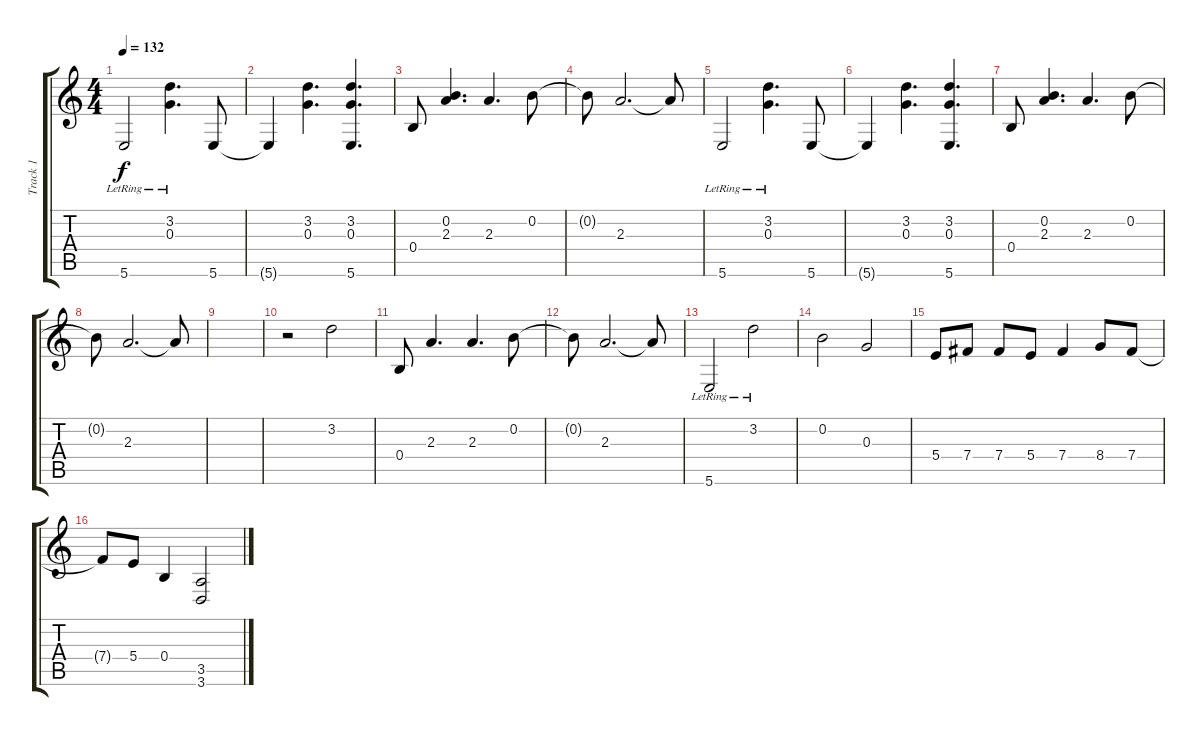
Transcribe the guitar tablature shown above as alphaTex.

\track ("Track 1" "Track 1") {instrument electricguitarjazz}
\staff {score tabs}
\tuning (E4 B3 G3 B2 Gb2 B1) {hide}
\ts (4 4)
\tempo 132
\clef g2
\ks c
5.6{lr}.2{dy f instrument overdrivenguitar} (3.2{lr} 0.3{lr}).4{d} 5.6.8 |
5.6{t}.4 (3.2 0.3).4{d} (3.2 0.3 5.6).4{d} |
0.4.8 (0.2 2.3).4{d} 2.3.4{d} 0.2.8 |
0.2{t}.8 2.3.2{d} 2.3{t}.8 |
5.6{lr}.2 (3.2{lr} 0.3{lr}).4{d} 5.6.8 |
5.6{t}.4 (3.2 0.3).4{d} (3.2 0.3 5.6).4{d} |
0.4.8 (0.2 2.3).4{d} 2.3.4{d} 0.2.8 |
0.2{t}.8 2.3.2{d} 2.3{t}.8 |
|
r.2 3.2.2 |
0.4.8 2.3.4{d} 2.3.4{d} 0.2.8 |
0.2{t}.8 2.3.2{d} 2.3{t}.8 |
5.6{lr}.2 3.2{lr}.2 |
0.2.2 0.3.2 |
5.4.8 7.4.8 7.4.8 5.4.8 7.4.4 8.4.8 7.4.8 |
7.4{t}.8 5.4.8 0.4.4 (3.5 3.6).2
